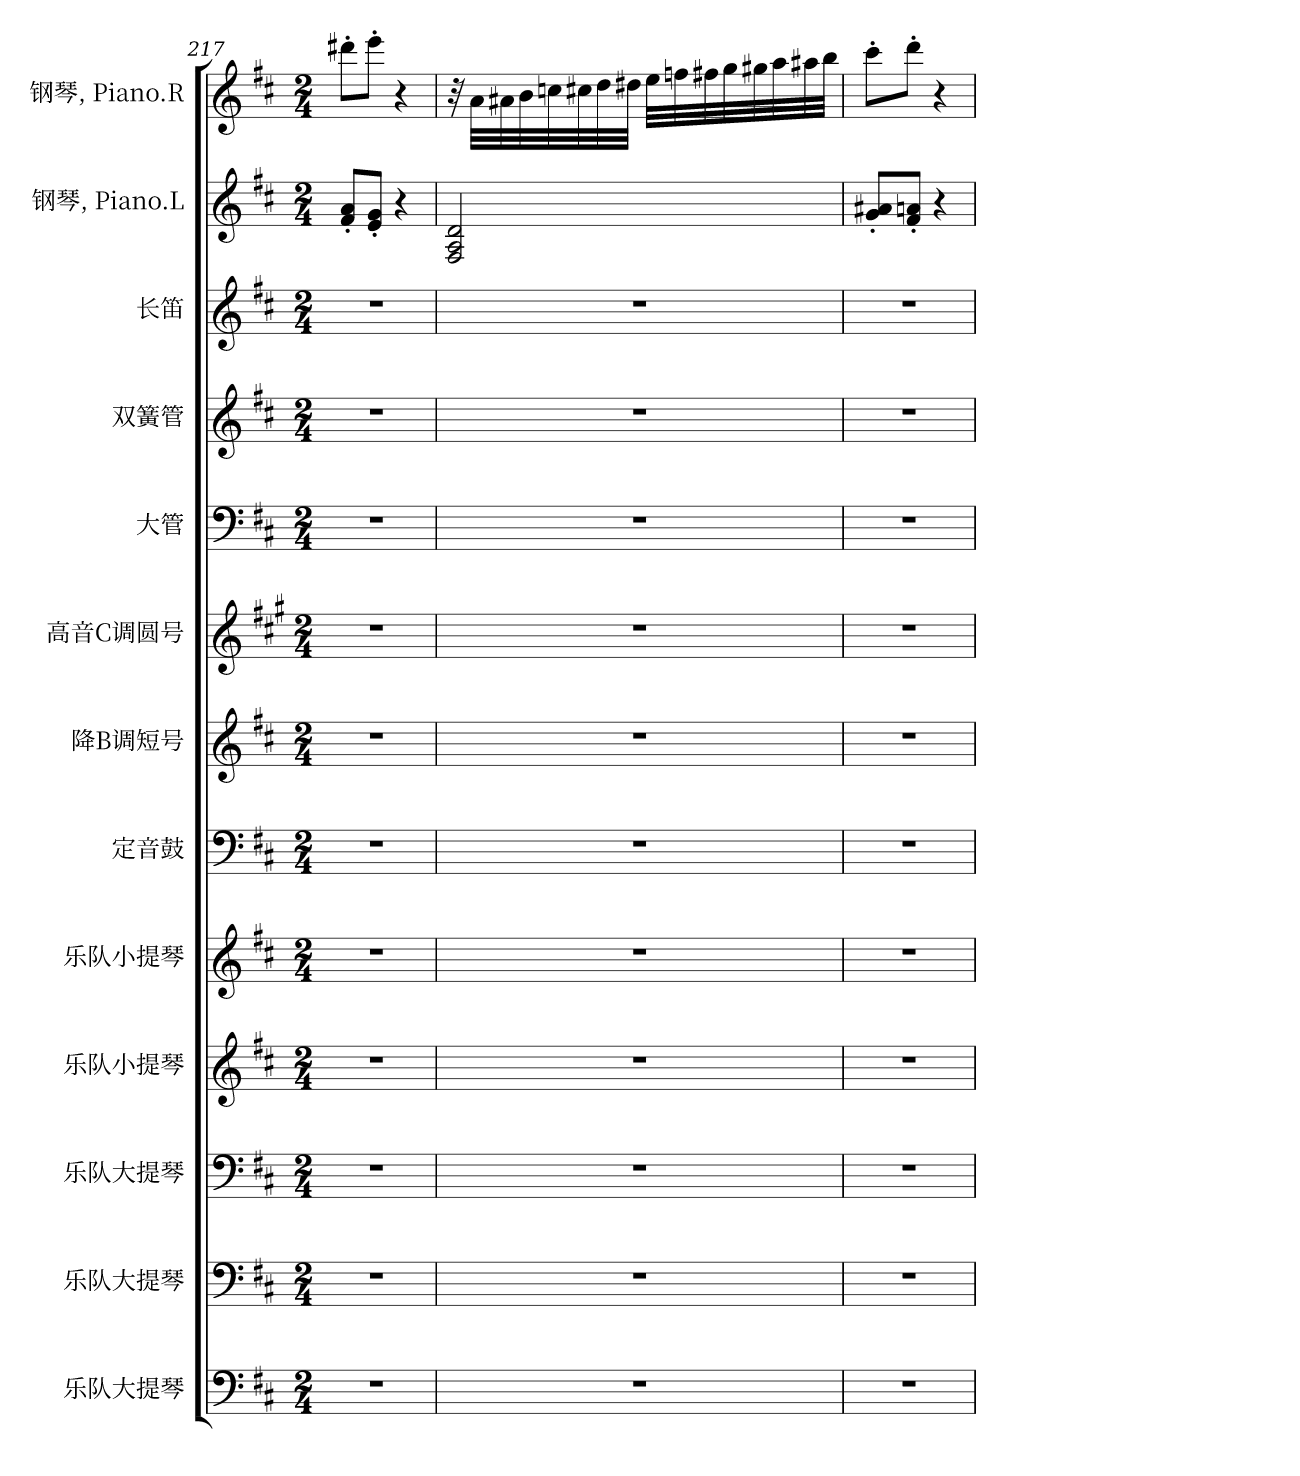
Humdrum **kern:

**kern	**kern	**kern	**kern	**kern	**kern	**kern	**kern	**kern	**kern	**kern	**kern	**kern
*part13	*part12	*part11	*part10	*part9	*part8	*part7	*part6	*part5	*part4	*part3	*part2	*part1
*staff13	*staff12	*staff11	*staff10	*staff9	*staff8	*staff7	*staff6	*staff5	*staff4	*staff3	*staff2	*staff1
*I"乐队大提琴	*I"乐队大提琴	*I"乐队大提琴	*I"乐队小提琴	*I"乐队小提琴	*I"定音鼓	*I"降B调短号	*I"高音C调圆号	*I"大管	*I"双簧管	*I"长笛	*I"钢琴, Piano.L	*I"钢琴, Piano.R
*	*	*	*	*	*	*	*	*	*	*	*I'Pno.	*I'Pno.
*clefF4	*clefF4	*clefF4	*clefG2	*clefG2	*clefF4	*clefG2	*clefG2	*clefF4	*clefG2	*clefG2	*clefG2	*clefG2
*	*	*	*	*	*	*ITrd1c2	*ITrd4c7	*	*	*	*	*
*k[f#c#]	*k[f#c#]	*k[f#c#]	*k[f#c#]	*k[f#c#]	*k[f#c#]	*k[]	*k[f#c#]	*k[f#c#]	*k[f#c#]	*k[f#c#]	*k[f#c#]	*k[f#c#]
*M2/4	*M2/4	*M2/4	*M2/4	*M2/4	*M2/4	*M2/4	*M2/4	*M2/4	*M2/4	*M2/4	*M2/4	*M2/4
=217	=217	=217	=217	=217	=217	=217	=217	=217	=217	=217	=217	=217
2r	2r	2r	2r	2r	2r	2r	2r	2r	2r	2r	8f#/' 8a/'L	8ddd#X'\L
.	.	.	.	.	.	.	.	.	.	.	8e/' 8g/'J	8eee'\J
.	.	.	.	.	.	.	.	.	.	.	4r	4r
!!LO:PB:g=z
=218	=218	=218	=218	=218	=218	=218	=218	=218	=218	=218	=218	=218
2r	2r	2r	2r	2r	2r	2r	2r	2r	2r	2r	2F#/ 2A/ 2d/	32r
.	.	.	.	.	.	.	.	.	.	.	.	32a\LLL
.	.	.	.	.	.	.	.	.	.	.	.	32a#X\
.	.	.	.	.	.	.	.	.	.	.	.	32b\
.	.	.	.	.	.	.	.	.	.	.	.	32ccn\
.	.	.	.	.	.	.	.	.	.	.	.	32cc#X\
.	.	.	.	.	.	.	.	.	.	.	.	32dd\
.	.	.	.	.	.	.	.	.	.	.	.	32dd#X\JJJ
.	.	.	.	.	.	.	.	.	.	.	.	32ee\LLL
.	.	.	.	.	.	.	.	.	.	.	.	32ffn\
.	.	.	.	.	.	.	.	.	.	.	.	32ff#X\
.	.	.	.	.	.	.	.	.	.	.	.	32gg\
.	.	.	.	.	.	.	.	.	.	.	.	32gg#X\
.	.	.	.	.	.	.	.	.	.	.	.	32aa\
.	.	.	.	.	.	.	.	.	.	.	.	32aa#X\
.	.	.	.	.	.	.	.	.	.	.	.	32bb\JJJ
=219	=219	=219	=219	=219	=219	=219	=219	=219	=219	=219	=219	=219
2r	2r	2r	2r	2r	2r	2r	2r	2r	2r	2r	8g/' 8a#X/'L	8ccc#'\L
.	.	.	.	.	.	.	.	.	.	.	8f#/' 8an/'J	8ddd'\J
.	.	.	.	.	.	.	.	.	.	.	4r	4r
=	=	=	=	=	=	=	=	=	=	=	=	=
*-	*-	*-	*-	*-	*-	*-	*-	*-	*-	*-	*-	*-
